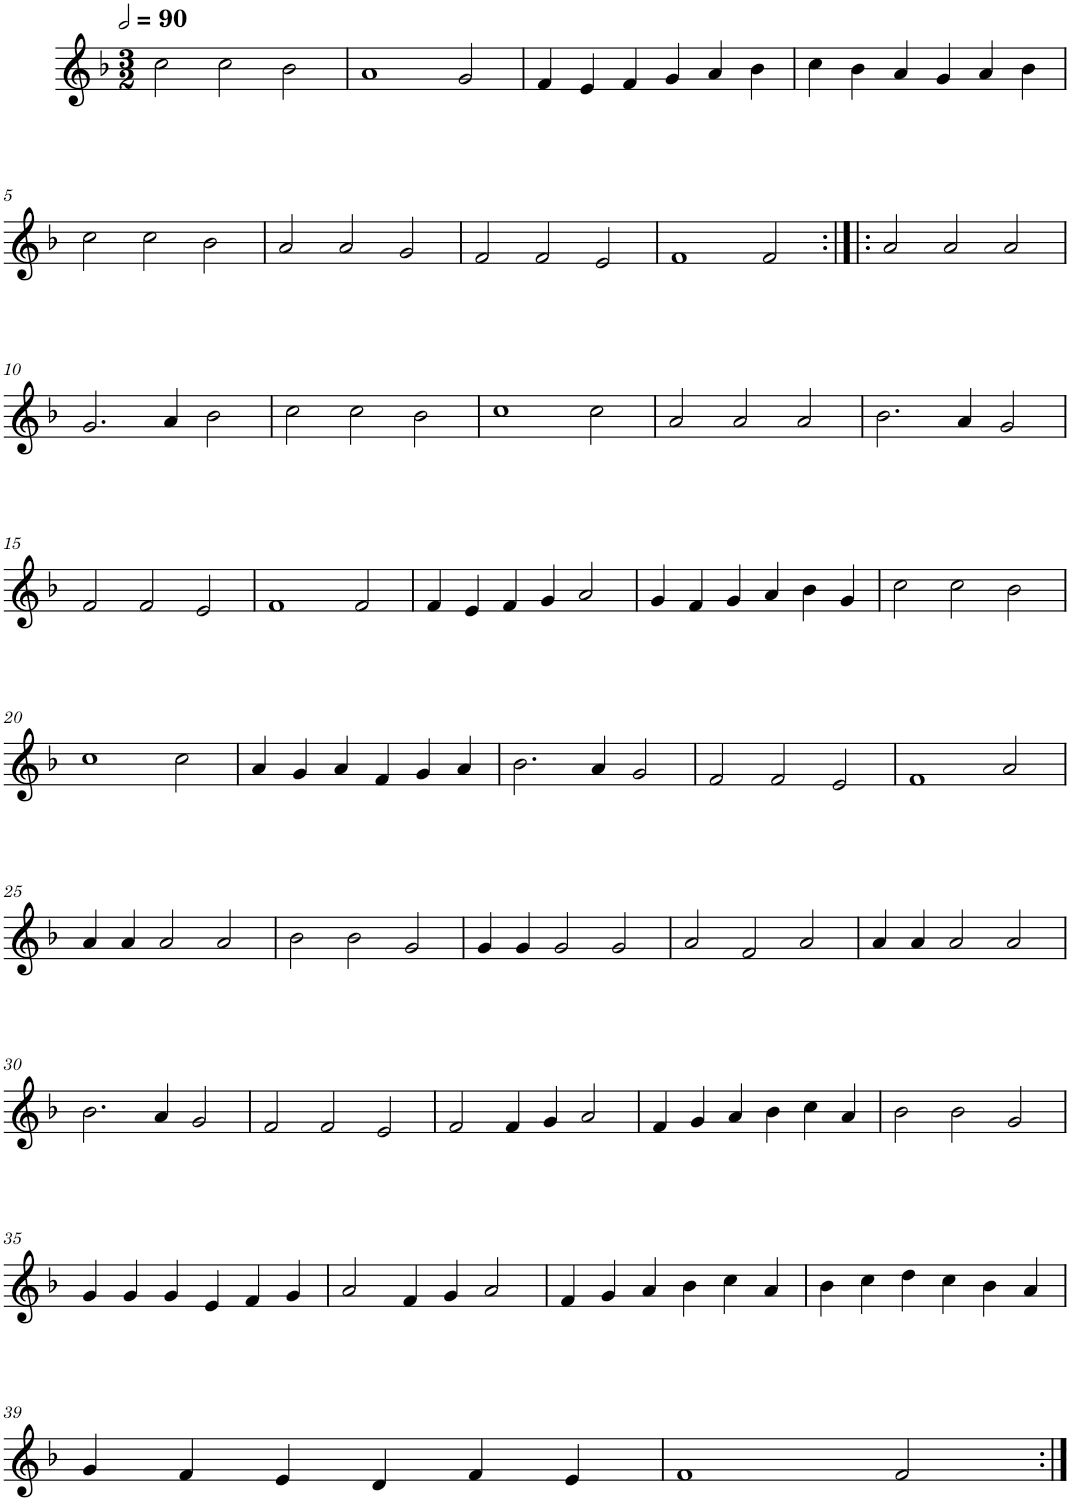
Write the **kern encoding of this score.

**kern
*part1
*staff1
*I"Quatre parties
*clefG2
*k[b-]
*M3/2
*MM180
=1
2cc\
2cc\
2b-\
=2
1a
2g/
=3
4f/
4e/
4f/
4g/
4a/
4b-\
=4
4cc\
4b-\
4a/
4g/
4a/
4b-\
!!LO:LB:g=z
=5
2cc\
2cc\
2b-\
=6
2a/
2a/
2g/
=7
2f/
2f/
2e/
=8
1f
2f/
=9:|!|:
2a/
2a/
2a/
!!LO:LB:g=z
=10
2.g/
4a/
2b-\
=11
2cc\
2cc\
2b-\
=12
1cc
2cc\
=13
2a/
2a/
2a/
=14
2.b-\
4a/
2g/
!!LO:LB:g=z
=15
2f/
2f/
2e/
=16
1f
2f/
=17
4f/
4e/
4f/
4g/
2a/
=18
4g/
4f/
4g/
4a/
4b-\
4g/
=19
2cc\
2cc\
2b-\
!!LO:LB:g=z
=20
1cc
2cc\
=21
4a/
4g/
4a/
4f/
4g/
4a/
=22
2.b-\
4a/
2g/
=23
2f/
2f/
2e/
=24
1f
2a/
!!LO:LB:g=z
=25
4a/
4a/
2a/
2a/
=26
2b-\
2b-\
2g/
=27
4g/
4g/
2g/
2g/
=28
2a/
2f/
2a/
=29
4a/
4a/
2a/
2a/
!!LO:LB:g=z
=30
2.b-\
4a/
2g/
=31
2f/
2f/
2e/
=32
2f/
4f/
4g/
2a/
=33
4f/
4g/
4a/
4b-\
4cc\
4a/
=34
2b-\
2b-\
2g/
!!LO:LB:g=z
=35
4g/
4g/
4g/
4e/
4f/
4g/
=36
2a/
4f/
4g/
2a/
=37
4f/
4g/
4a/
4b-\
4cc\
4a/
=38
4b-\
4cc\
4dd\
4cc\
4b-\
4a/
!!LO:LB:g=z
=39
4g/
4f/
4e/
4d/
4f/
4e/
=40
1f
2f/
=:|!
*-
